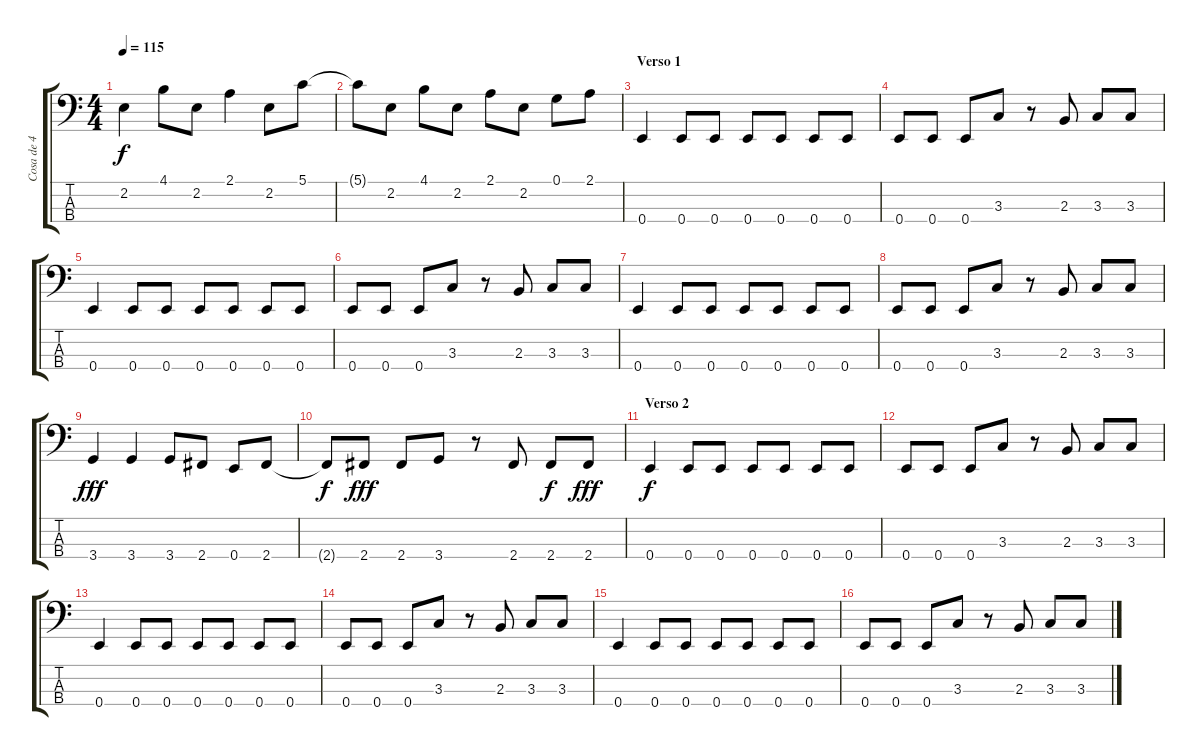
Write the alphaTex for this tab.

\track ("Cosa de 4 cuerdas" "Cosa de 4 ") {instrument electricbasspick}
\staff {score tabs}
\tuning (G2 D2 A1 E1) {hide}
\ts (4 4)
\tempo 115
\clef f4
\ks c
2.2.4{dy f} 4.1.8 2.2.8 2.1.4 2.2.8 5.1.8 |
5.1{t}.8 2.2.8 4.1.8 2.2.8 2.1.8 2.2.8 0.1.8 2.1.8 |
\section ("" "Verso 1")
0.4.4 0.4.8 0.4.8 0.4.8 0.4.8 0.4.8 0.4.8 |
0.4.8 0.4.8 0.4.8 3.3.8 r.8 2.3.8 3.3.8 3.3.8 |
0.4.4 0.4.8 0.4.8 0.4.8 0.4.8 0.4.8 0.4.8 |
0.4.8 0.4.8 0.4.8 3.3.8 r.8 2.3.8 3.3.8 3.3.8 |
0.4.4 0.4.8 0.4.8 0.4.8 0.4.8 0.4.8 0.4.8 |
0.4.8 0.4.8 0.4.8 3.3.8 r.8 2.3.8 3.3.8 3.3.8 |
3.4.4{dy fff} 3.4.4 3.4.8 2.4.8 0.4.8 2.4.8 |
2.4{t}.8{dy f} 2.4.8{dy fff} 2.4.8 3.4.8 r.8 2.4.8 2.4.8{dy f} 2.4.8{dy fff} |
\section ("" "Verso 2")
0.4.4{dy f} 0.4.8 0.4.8 0.4.8 0.4.8 0.4.8 0.4.8 |
0.4.8 0.4.8 0.4.8 3.3.8 r.8 2.3.8 3.3.8 3.3.8 |
0.4.4 0.4.8 0.4.8 0.4.8 0.4.8 0.4.8 0.4.8 |
0.4.8 0.4.8 0.4.8 3.3.8 r.8 2.3.8 3.3.8 3.3.8 |
0.4.4 0.4.8 0.4.8 0.4.8 0.4.8 0.4.8 0.4.8 |
0.4.8 0.4.8 0.4.8 3.3.8 r.8 2.3.8 3.3.8 3.3.8
